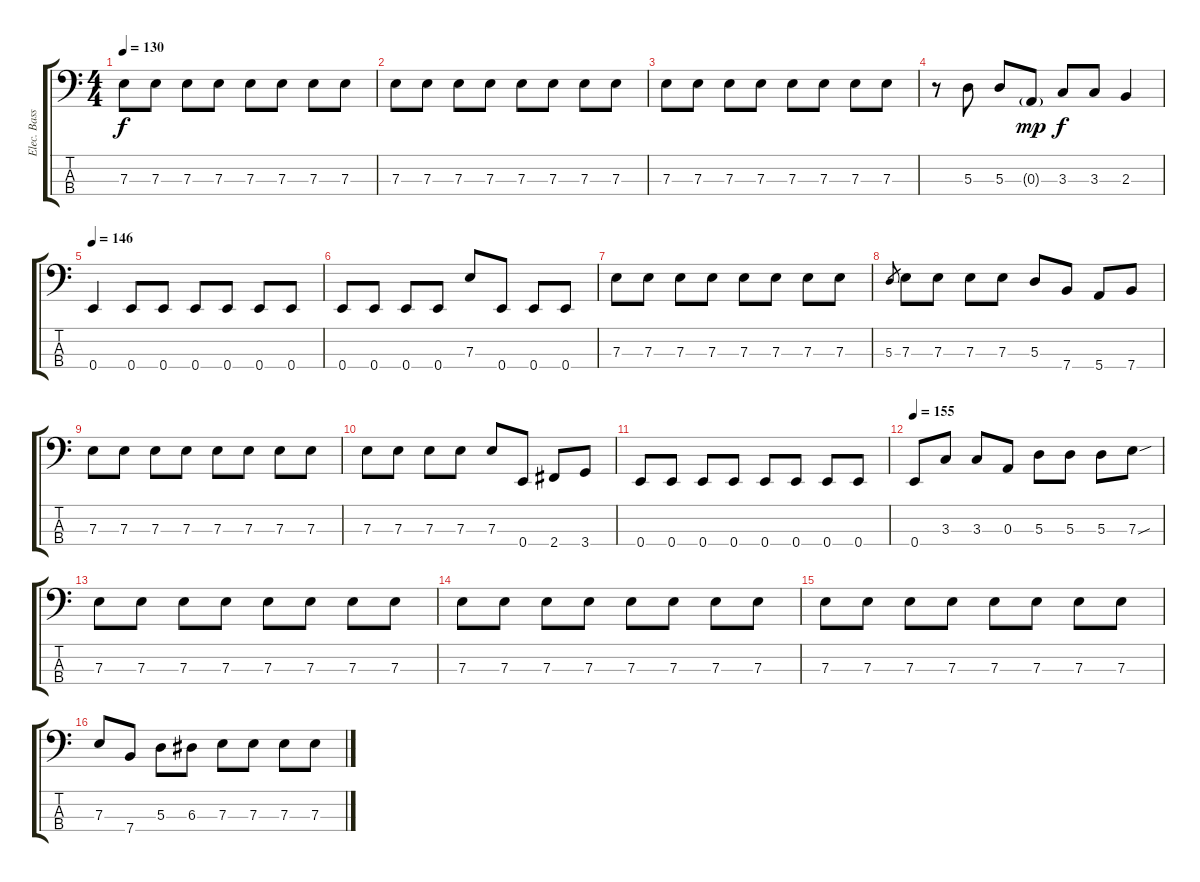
\track ("Elec. Bass" "Elec. Bass") {instrument electricbassfinger}
\staff {score tabs}
\tuning (G2 D2 A1 E1) {hide}
\ts (4 4)
\tempo 130
\clef f4
\ks c
7.3.8{dy f} 7.3.8 7.3.8 7.3.8 7.3.8 7.3.8 7.3.8 7.3.8 |
7.3.8 7.3.8 7.3.8 7.3.8 7.3.8 7.3.8 7.3.8 7.3.8 |
7.3.8 7.3.8 7.3.8 7.3.8 7.3.8 7.3.8 7.3.8 7.3.8 |
r.8 5.3.8 5.3.8 0.3{g}.8{dy mp} 3.3.8{dy f} 3.3.8 2.3.4 |
\tempo 146
0.4.4 0.4.8 0.4.8 0.4.8 0.4.8 0.4.8 0.4.8 |
0.4.8 0.4.8 0.4.8 0.4.8 7.3.8 0.4.8 0.4.8 0.4.8 |
7.3.8 7.3.8 7.3.8 7.3.8 7.3.8 7.3.8 7.3.8 7.3.8 |
5.3.8{gr} 7.3.8 7.3.8 7.3.8 7.3.8 5.3.8 7.4.8 5.4.8 7.4.8 |
7.3.8 7.3.8 7.3.8 7.3.8 7.3.8 7.3.8 7.3.8 7.3.8 |
7.3.8 7.3.8 7.3.8 7.3.8 7.3.8 0.4.8 2.4.8 3.4.8 |
0.4.8 0.4.8 0.4.8 0.4.8 0.4.8 0.4.8 0.4.8 0.4.8 |
\tempo 155
0.4.8 3.3.8 3.3.8 0.3.8 5.3.8 5.3.8 5.3.8 7.3{sou}.8 |
7.3.8 7.3.8 7.3.8 7.3.8 7.3.8 7.3.8 7.3.8 7.3.8 |
7.3.8 7.3.8 7.3.8 7.3.8 7.3.8 7.3.8 7.3.8 7.3.8 |
7.3.8 7.3.8 7.3.8 7.3.8 7.3.8 7.3.8 7.3.8 7.3.8 |
7.3.8 7.4.8 5.3.8 6.3.8 7.3.8 7.3.8 7.3.8 7.3.8
